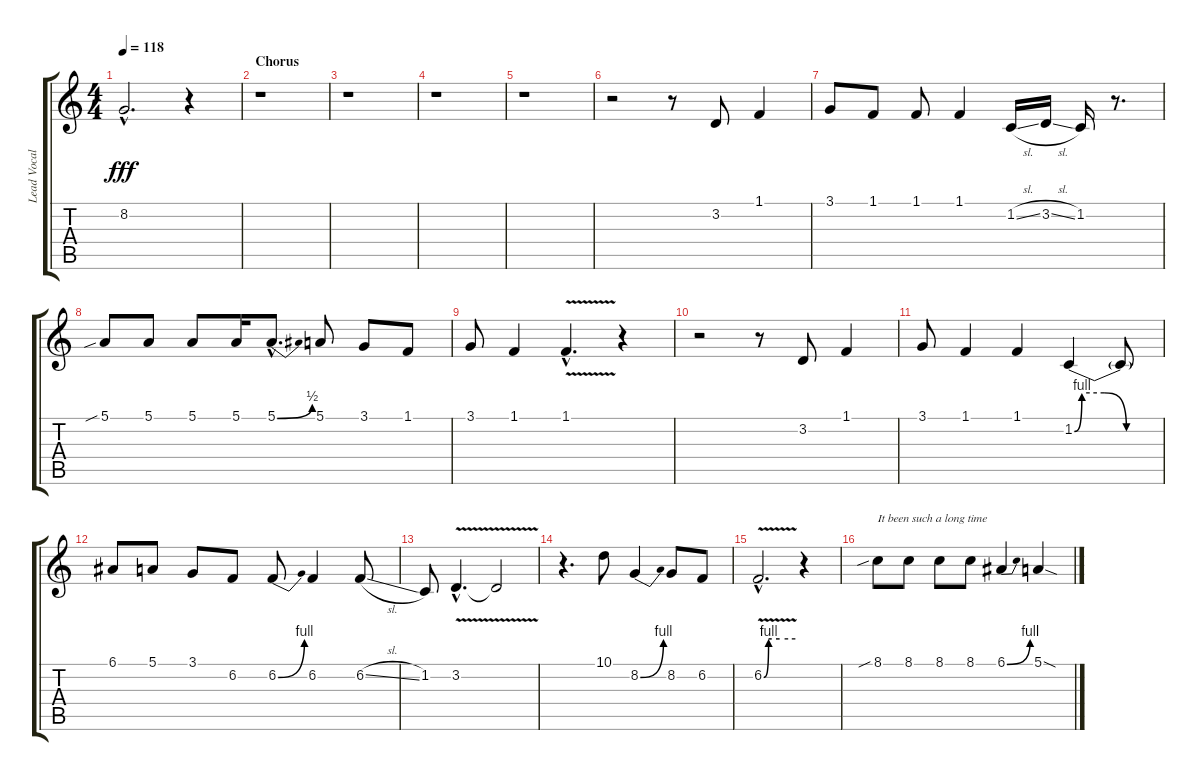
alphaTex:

\track ("Lead Vocal" "Lead Vocal") {instrument tenorsax}
\staff {score tabs}
\tuning (E4 B3 G3 D3 A2 E2) {hide}
\ts (4 4)
\tempo 118
\clef g2
\ks c
8.2{hac t}.2{d dy fff} r.4 |
\section ("" "Chorus")
r.1 |
r.1 |
r.1 |
r.1 |
r.2 r.8 3.2.8 1.1.4 |
3.1.8 1.1.8 1.1.8 1.1.4 1.2{sl}.16 3.2{sl}.16 1.2.16 r.8{d} |
5.1{sib}.8 5.1.8 5.1.8 5.1.16 5.1{be (bend 0 0 60 2) hac}.8{d} 5.1.8 3.1.8 1.1.8 |
3.1.8 1.1.4 1.1{v hac}.4{d} r.4 |
r.2 r.8 3.2.8 1.1.4 |
3.1.8 1.1.4 1.1.4 1.2{be (custom 0 0 5 4 20 4 35 0 60 0)}.4 1.2{t}.8 |
6.1.8 5.1.8 3.1.8 6.2.8 6.2{be (bend 0 0 60 4)}.8 6.2.4 6.2{sl}.8 |
1.2.8 3.2{v hac}.4{d} 3.2{t}.2 |
r.4{d} 10.1.8 8.2{be (bend 0 0 60 4)}.4 8.2.8 6.2.8 |
6.2{be (custom 0 0 9 4 15 4 30 4 60 4) v hac}.2{d} r.4 |
8.1{sib}.8{txt "It been such a long time"} 8.1.8 8.1.8 8.1.8 6.1{be (bend 0 0 60 4)}.4 5.1{sod}.4
